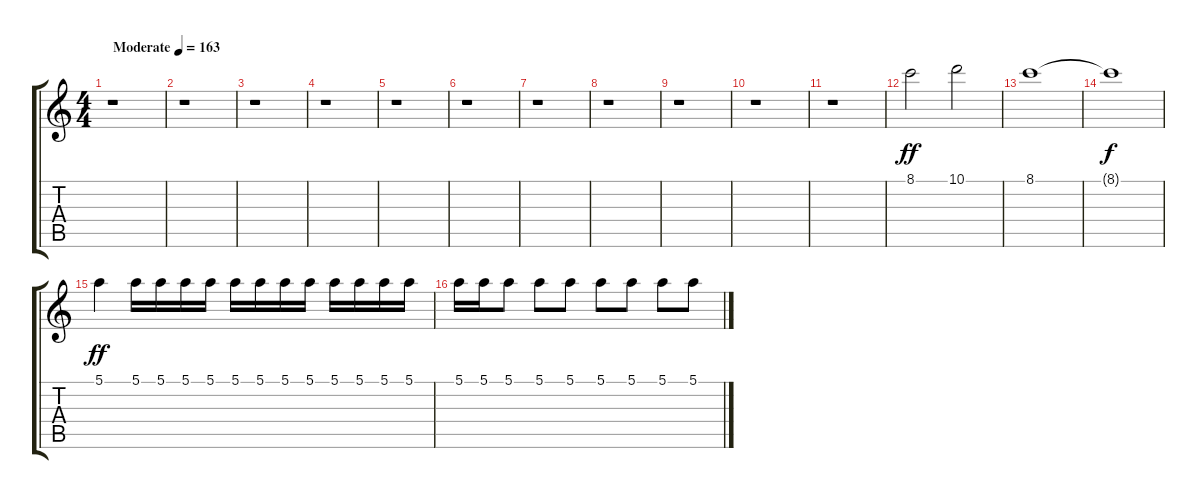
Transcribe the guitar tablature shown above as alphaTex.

\track "" {instrument distortionguitar}
\staff {score tabs}
\tuning (E4 B3 G3 D3 A2 E2) {hide}
\ts (4 4)
\tempo (163 "Moderate")
\clef g2
\ks c
r.1{dy ff instrument distortionguitar} |
r.1 |
r.1 |
r.1 |
r.1 |
r.1 |
r.1 |
r.1 |
r.1 |
r.1 |
r.1 |
8.1.2 10.1.2 |
8.1.1 |
8.1{t}.1{dy f} |
5.1.4{dy ff} 5.1.16 5.1.16 5.1.16 5.1.16 5.1.16 5.1.16 5.1.16 5.1.16 5.1.16 5.1.16 5.1.16 5.1.16 |
5.1.16 5.1.16 5.1.8 5.1.8 5.1.8 5.1.8 5.1.8 5.1.8 5.1.8
